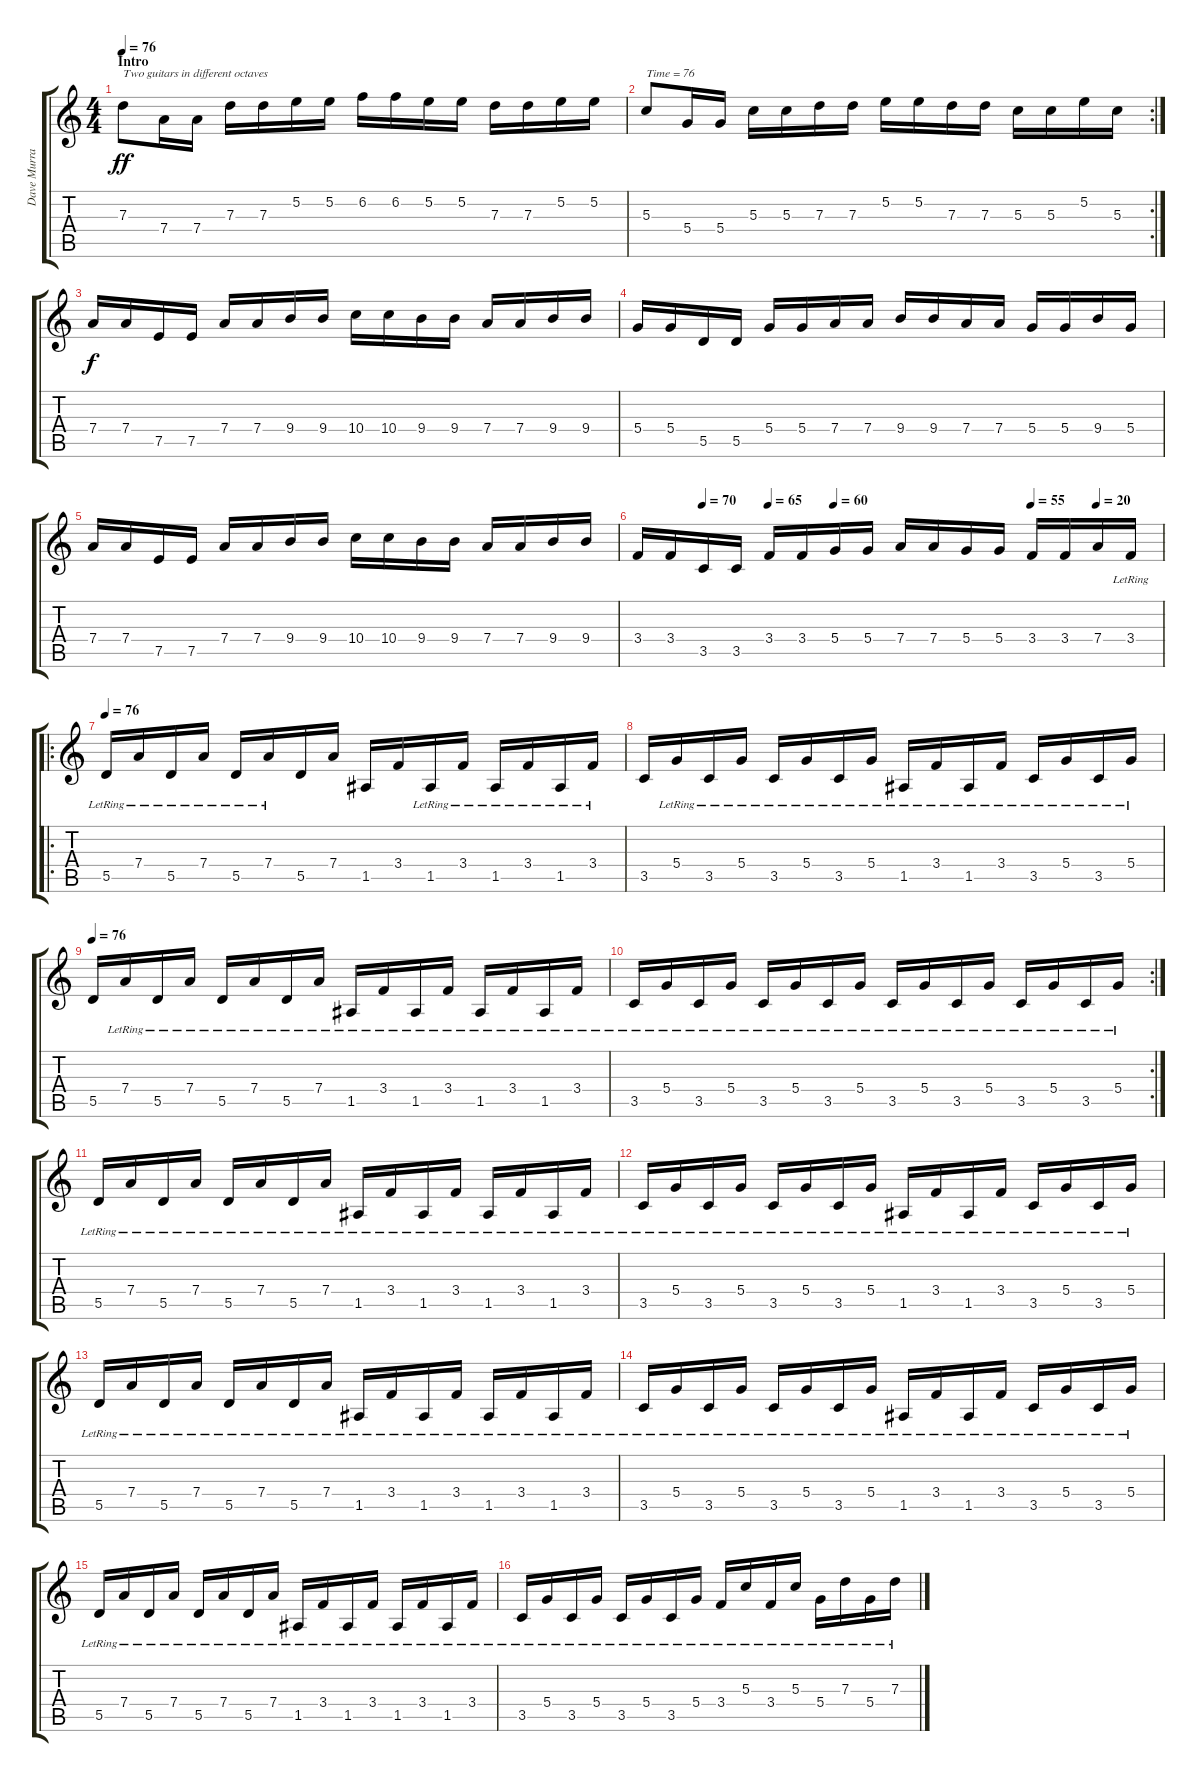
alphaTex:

\track ("Dave Murray" "Dave Murra") {instrument overdrivenguitar}
\staff {score tabs}
\tuning (E4 B3 G3 D3 A2 E2) {hide}
\ts (4 4)
\section ("" "Intro")
\tempo 76
\clef g2
\ks c
7.3.8{txt "Two guitars in different octaves" dy ff instrument overdrivenguitar} 7.4.16 7.4.16 7.3.16 7.3.16 5.2.16 5.2.16 6.2.16 6.2.16 5.2.16 5.2.16 7.3.16 7.3.16 5.2.16 5.2.16 |
\rc 2
5.3.8{txt "Time = 76"} 5.4.16 5.4.16 5.3.16 5.3.16 7.3.16 7.3.16 5.2.16 5.2.16 7.3.16 7.3.16 5.3.16 5.3.16 5.2.16 5.3.16 |
7.4.16{dy f} 7.4.16 7.5.16 7.5.16 7.4.16 7.4.16 9.4.16 9.4.16 10.4.16 10.4.16 9.4.16 9.4.16 7.4.16 7.4.16 9.4.16 9.4.16 |
5.4.16 5.4.16 5.5.16 5.5.16 5.4.16 5.4.16 7.4.16 7.4.16 9.4.16 9.4.16 7.4.16 7.4.16 5.4.16 5.4.16 9.4.16 5.4.16 |
7.4.16 7.4.16 7.5.16 7.5.16 7.4.16 7.4.16 9.4.16 9.4.16 10.4.16 10.4.16 9.4.16 9.4.16 7.4.16 7.4.16 9.4.16 9.4.16 |
\tempo (70 0.125)
\tempo (65 0.25)
\tempo (60 0.375)
\tempo (55 0.75)
\tempo (20 0.875)
3.4.16 3.4.16 3.5.16 3.5.16 3.4.16 3.4.16 5.4.16 5.4.16 7.4.16 7.4.16 5.4.16 5.4.16 3.4.16 3.4.16 7.4.16 3.4{lr}.16 |
\ro
\tempo 76
5.5{lr}.16{volume 11 instrument electricguitarjazz} 7.4{lr}.16 5.5{lr}.16 7.4{lr}.16 5.5{lr}.16 7.4{lr}.16 5.5.16 7.4.16 1.5.16 3.4.16 1.5{lr}.16 3.4{lr}.16 1.5{lr}.16 3.4{lr}.16 1.5{lr}.16 3.4{lr}.16 |
3.5.16 5.4{lr}.16 3.5{lr}.16 5.4{lr}.16 3.5{lr}.16 5.4{lr}.16 3.5{lr}.16 5.4{lr}.16 1.5{lr}.16 3.4{lr}.16 1.5{lr}.16 3.4{lr}.16 3.5{lr}.16 5.4{lr}.16 3.5{lr}.16 5.4{lr}.16 |
\tempo 76
5.5.16 7.4{lr}.16 5.5{lr}.16 7.4{lr}.16 5.5{lr}.16 7.4{lr}.16 5.5{lr}.16 7.4{lr}.16 1.5{lr}.16 3.4{lr}.16 1.5{lr}.16 3.4{lr}.16 1.5{lr}.16 3.4{lr}.16 1.5{lr}.16 3.4{lr}.16 |
\rc 2
3.5{lr}.16 5.4{lr}.16 3.5{lr}.16 5.4{lr}.16 3.5{lr}.16 5.4{lr}.16 3.5{lr}.16 5.4{lr}.16 3.5{lr}.16 5.4{lr}.16 3.5{lr}.16 5.4{lr}.16 3.5{lr}.16 5.4{lr}.16 3.5{lr}.16 5.4{lr}.16 |
5.5{lr}.16 7.4{lr}.16 5.5{lr}.16 7.4{lr}.16 5.5{lr}.16 7.4{lr}.16 5.5{lr}.16 7.4{lr}.16 1.5{lr}.16 3.4{lr}.16 1.5{lr}.16 3.4{lr}.16 1.5{lr}.16 3.4{lr}.16 1.5{lr}.16 3.4{lr}.16 |
3.5{lr}.16 5.4{lr}.16 3.5{lr}.16 5.4{lr}.16 3.5{lr}.16 5.4{lr}.16 3.5{lr}.16 5.4{lr}.16 1.5{lr}.16 3.4{lr}.16 1.5{lr}.16 3.4{lr}.16 3.5{lr}.16 5.4{lr}.16 3.5{lr}.16 5.4{lr}.16 |
5.5{lr}.16 7.4{lr}.16 5.5{lr}.16 7.4{lr}.16 5.5{lr}.16 7.4{lr}.16 5.5{lr}.16 7.4{lr}.16 1.5{lr}.16 3.4{lr}.16 1.5{lr}.16 3.4{lr}.16 1.5{lr}.16 3.4{lr}.16 1.5{lr}.16 3.4{lr}.16 |
3.5{lr}.16 5.4{lr}.16 3.5{lr}.16 5.4{lr}.16 3.5{lr}.16 5.4{lr}.16 3.5{lr}.16 5.4{lr}.16 1.5{lr}.16 3.4{lr}.16 1.5{lr}.16 3.4{lr}.16 3.5{lr}.16 5.4{lr}.16 3.5{lr}.16 5.4{lr}.16 |
5.5{lr}.16 7.4{lr}.16 5.5{lr}.16 7.4{lr}.16 5.5{lr}.16 7.4{lr}.16 5.5{lr}.16 7.4{lr}.16 1.5{lr}.16 3.4{lr}.16 1.5{lr}.16 3.4{lr}.16 1.5{lr}.16 3.4{lr}.16 1.5{lr}.16 3.4{lr}.16 |
3.5{lr}.16 5.4{lr}.16 3.5{lr}.16 5.4{lr}.16 3.5{lr}.16 5.4{lr}.16 3.5{lr}.16 5.4{lr}.16 3.4{lr}.16 5.3{lr}.16 3.4{lr}.16 5.3{lr}.16 5.4{lr}.16 7.3{lr}.16 5.4{lr}.16 7.3{lr}.16
